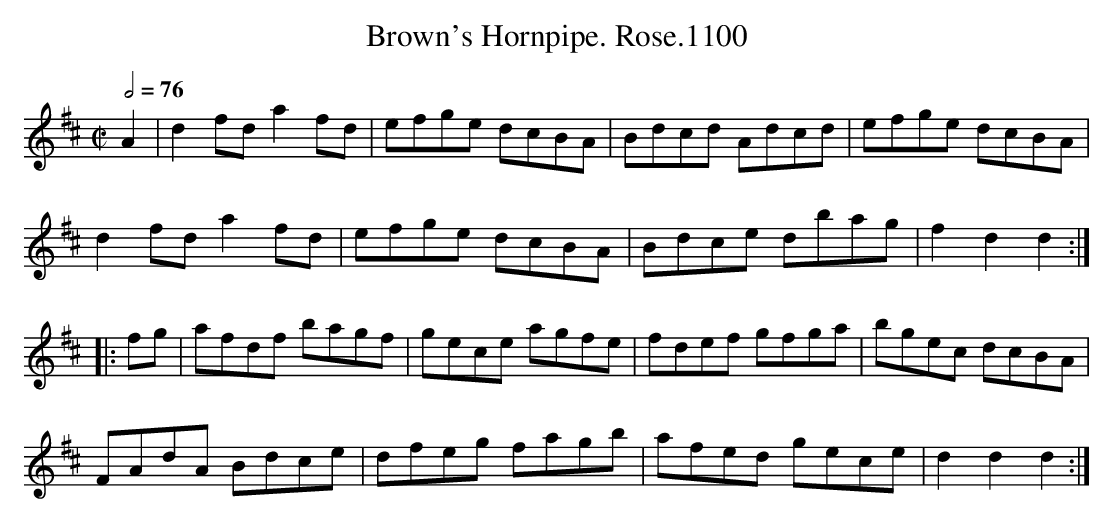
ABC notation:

X:1
T:Brown's Hornpipe. Rose.1100
Q:1/2=76
M:C|
L:1/8
K:D
A2|d2fd a2fd|efge dcBA|Bdcd Adcd|efge dcBA|
d2fd a2fd|efge dcBA|Bdce dbag|f2d2 d2:|
|:fg|afdf bagf|gece agfe|fdef gfga|bgec dcBA|
FAdA Bdce|dfeg fagb|afed gece|d2d2 d2:|
